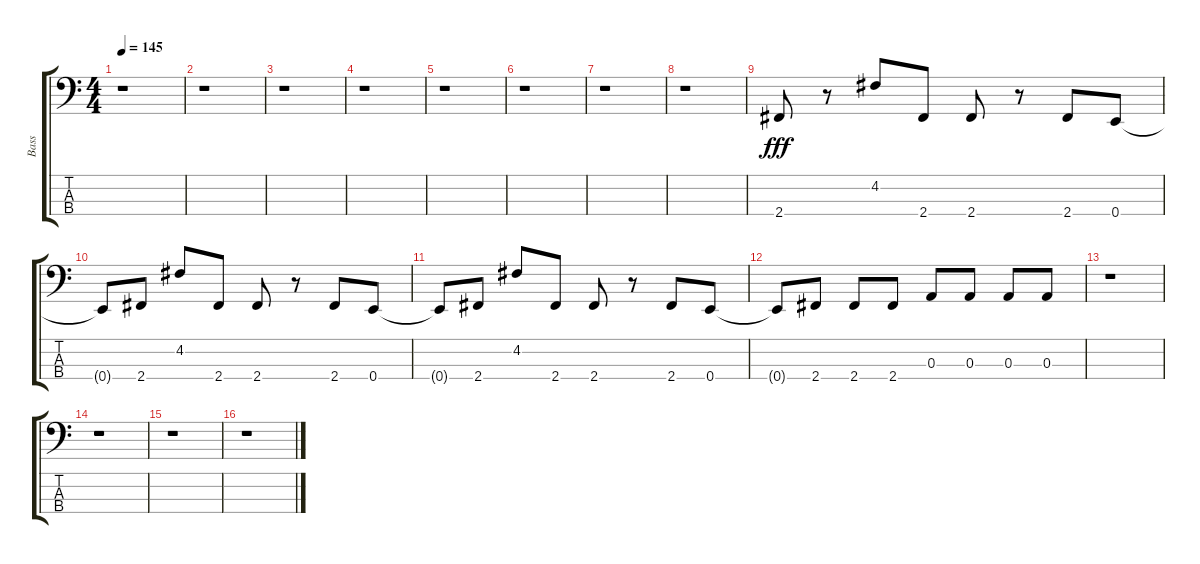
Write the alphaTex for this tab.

\track ("Bass" "Bass") {instrument slapbass2}
\staff {score tabs}
\tuning (G2 D2 A1 E1) {hide}
\ts (4 4)
\tempo 145
\clef f4
\ks c
r.1{dy fff instrument slapbass2} |
r.1 |
r.1 |
r.1 |
r.1 |
r.1 |
r.1 |
r.1 |
2.4.8 r.8 4.2.8 2.4.8 2.4.8 r.8 2.4.8 0.4.8 |
0.4{t}.8 2.4.8 4.2.8 2.4.8 2.4.8 r.8 2.4.8 0.4.8 |
0.4{t}.8 2.4.8 4.2.8 2.4.8 2.4.8 r.8 2.4.8 0.4.8 |
0.4{t}.8 2.4.8 2.4.8 2.4.8 0.3.8 0.3.8 0.3.8 0.3.8 |
r.1 |
r.1 |
r.1 |
r.1
